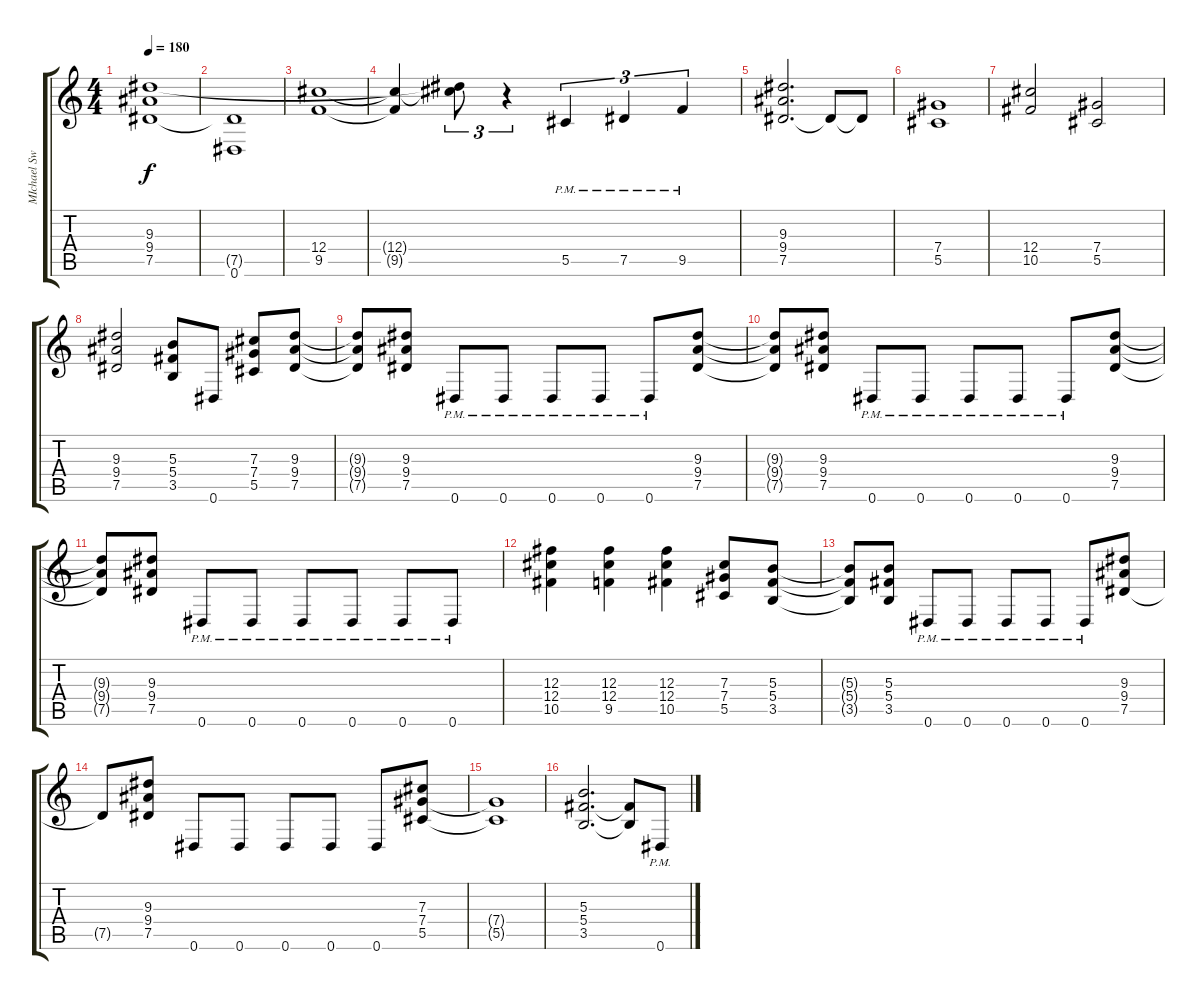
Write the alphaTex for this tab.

\track ("MIchael Sweet Rythm" "MIchael Sw") {instrument distortionguitar}
\staff {score tabs}
\tuning (Eb4 Bb3 Gb3 Db3 Ab2 Eb2) {hide}
\ts (4 4)
\tempo 180
\clef g2
\ks c
(9.3 9.4 7.5).1{dy f} |
(7.5{t} 0.6{t}).1 |
(12.4 9.5).1 |
(12.4{t} 9.5{t}).4 (9.3{t} 12.4{t}).8{tu (3 2)} r.4{tu (3 2)} 5.5{pm}.4{tu (3 2)} 7.5{pm}.4{tu (3 2)} 9.5{pm}.4{tu (3 2)} |
(9.3 9.4 7.5).2{d} 7.5{t}.8 7.5{t}.8 |
(7.4 5.5).1 |
(12.4 10.5).2 (7.4 5.5).2 |
(9.3 9.4 7.5).2 (5.3 5.4 3.5).8 0.6.8 (7.3 7.4 5.5).8 (9.3 9.4 7.5).8 |
(9.3{t} 9.4{t} 7.5{t}).8 (9.3 9.4 7.5).8 0.6{pm}.8 0.6{pm}.8 0.6{pm}.8 0.6{pm}.8 0.6{pm}.8 (9.3 9.4 7.5).8 |
(9.3{t} 9.4{t} 7.5{t}).8 (9.3 9.4 7.5).8 0.6{pm}.8 0.6{pm}.8 0.6{pm}.8 0.6{pm}.8 0.6{pm}.8 (9.3 9.4 7.5).8 |
(9.3{t} 9.4{t} 7.5{t}).8 (9.3 9.4 7.5).8 0.6{pm}.8 0.6{pm}.8 0.6{pm}.8 0.6{pm}.8 0.6{pm}.8 0.6{pm}.8 |
(12.3 12.4 10.5).4 (12.3 12.4 9.5).4 (12.3 12.4 10.5).4 (7.3 7.4 5.5).8 (5.3 5.4 3.5).8 |
(5.3{t} 5.4{t} 3.5{t}).8 (5.3 5.4 3.5).8 0.6{pm}.8 0.6{pm}.8 0.6{pm}.8 0.6{pm}.8 0.6{pm}.8 (9.3 9.4 7.5).8 |
7.5{t}.8 (9.3 9.4 7.5).8 0.6.8 0.6.8 0.6.8 0.6.8 0.6.8 (7.3 7.4 5.5).8 |
(7.4{t} 5.5{t}).1 |
(5.3 5.4 3.5).2{d} (5.4{t} 3.5{t}).8 0.6{pm}.8
